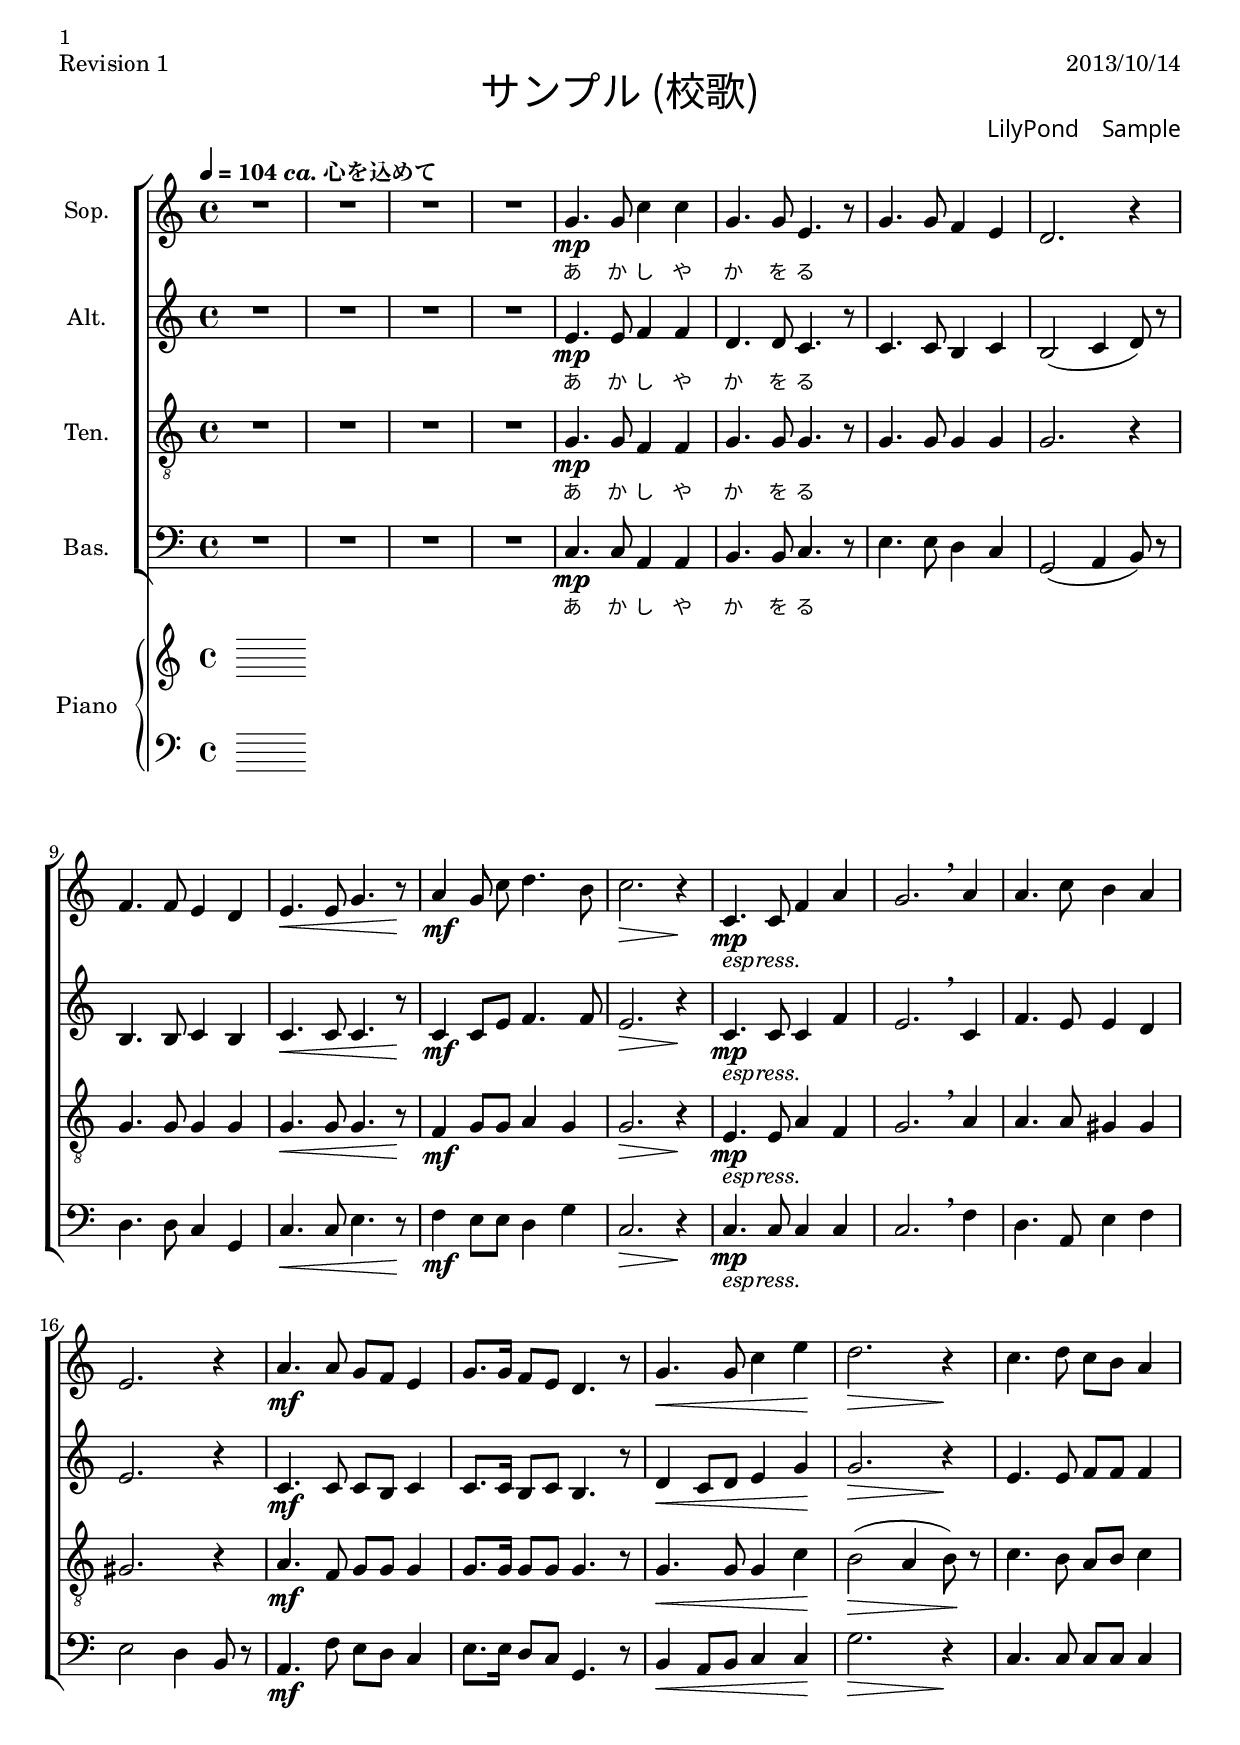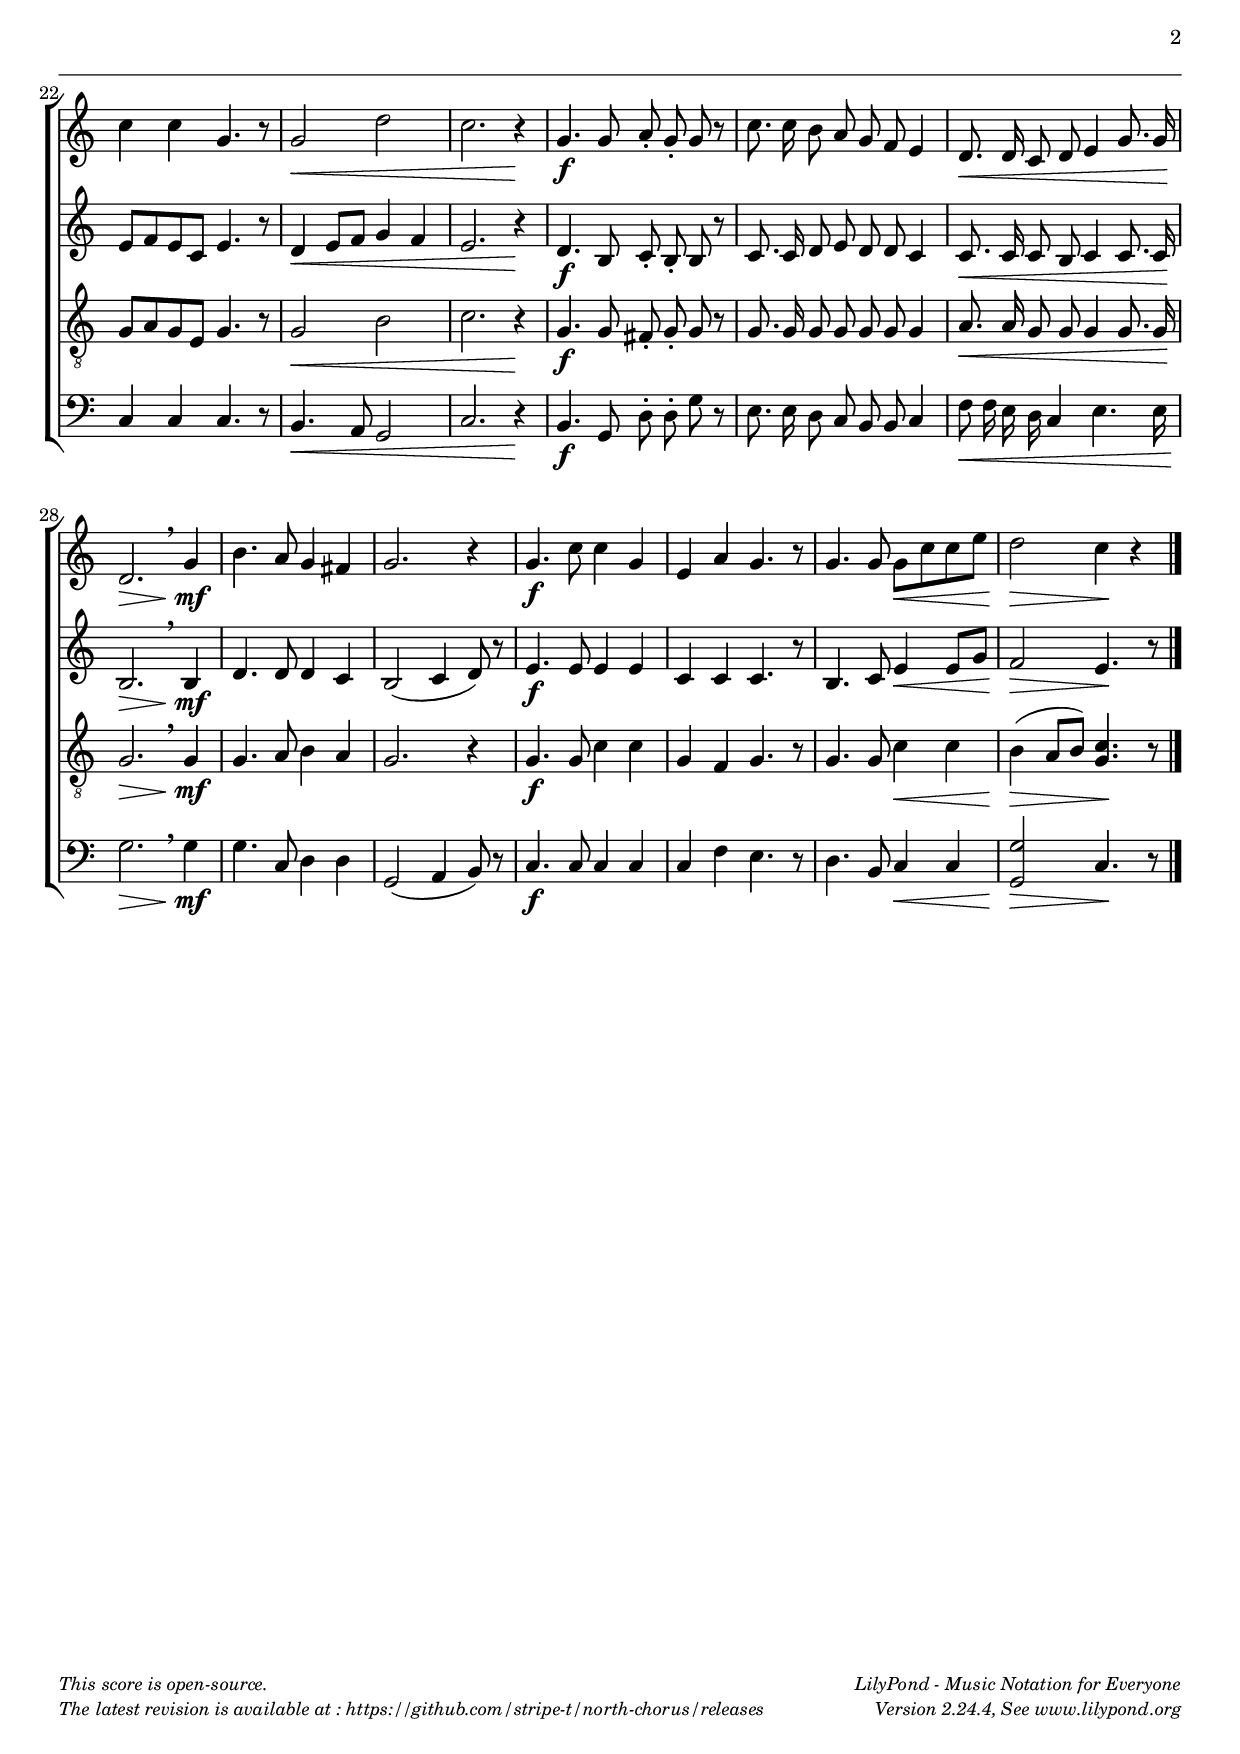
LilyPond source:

% This is an lilypond engraving example.
% Template revision 1
% 
% For Flescobaldi :
% -*- indent-width: 4; tab-width: 4; indent-tabs: true;

\version "2.16.0"

\paper {
	bookTitleMarkup = \markup {
		\column {
			\fill-line {
				"Revision 1"
				"2013/10/14"
			}
			\fill-line {
				\override #'(font-name . "IPAex明朝")
				\fontsize #5 "サンプル (校歌)"
			}
			\fill-line {
				\null
				\override #'(font-name . "IPAex明朝") "LilyPond　Sample"
			}
		}
	}
	oddHeaderMarkup = \markup {
		\column {
			\fill-line {
				\fontsize #-1 \fromproperty #'page:page-number-string \null
			}
			
		}
		
	}
	evenHeaderMarkup = \markup {
		\column {
			\fill-line {
				\null \fontsize #-1 \fromproperty #'page:page-number-string
			}
			\draw-hline
		}
	}

	oddFooterMarkup = \markup {
		\on-the-fly #last-page \column{
			\fontsize #-2 \italic \fill-line {
				\left-column {"This score is open-source." "The latest revision is available at : https://github.com/stripe-t/north-chorus/releases"}
				\right-column {"LilyPond - Music Notation for Everyone" #(string-append "Version " (lilypond-version) ", See www.lilypond.org")}
			}
		}
	}

	evenFooterMarkup = \oddFooterMarkup
}

soprano = \relative c' {
	\set Score.tempoHideNote = ##t 
	\tempo \markup {
		\concat {
			\smaller \general-align #Y #DOWN \note #"4" #1
			" = " "104 " \italic "ca." " 心を込めて"
		}
	} 4=104
	R1*4 |
	g'4.\mp g8 c4 c | g4. g8 e4. r8 | g4. g8 f4 e | d2. r4 |
	f4. f8 e4 d | e4.\< e8 g4. r8\! | a4\mf \autoBeamOff g8 c \autoBeamOn d4. b8 | c2.\> r4\! |
	c,4.\mp-\markup \italic "espress." c8 f4 a | g2. \breathe a4 | a4. c8 b4 a | e2. r4 |
	a4.\mf a8 g f e4 | g8. g16 f8 e d4. r8 | g4.\< g8 c4 e\! | d2.\> r4\! |
	c4. d8 c b a4 | c4 c g4. r8 | g2\< d' | c2. r4\! |
	\autoBeamOff
	g4.\f g8 a-. g-. g r | c8. c16 b8 a g f e4 | d8.\< d16 c8 d e4 g8. g16\! | d2.\> \breathe g4\mf | b4. a8 g4 fis | g2. r4 |
	\autoBeamOn
	g4.\f c8 c4 g | e a g4. r8 | g4. g8 g\< c c e | d2\> c4\! r | \bar "|."
}
sopranolyric = \lyricmode {
	\set ignoreMelismata = ##t
	\override Lyrics . LyricText #'font-name = "IPAex明朝"
	\override Lyrics . LyricText #'font-size = #-1
	あ か し や か を る
}

alto = \relative c'{
	R1*4 | 
	e4.\mp e8 f4 f | d4. d8 c4. r8 | c4. c8 b4 c | b2( c4 d8) r |
	b4. b8 c4 b | c4.\< c8 c4. r8\! | c4\mf c8 e f4. f8 | e2.\> r4\! |
	c4.\mp-\markup \italic "espress." c8 c4 f | e2. \breathe c4 | f4. e8 e4 d e2. r4 |
	c4.\mf c8 c b c4 | c8. c16 b8 c b4. r8 | d4\< c8 d e4 g\! | g2.\> r4\! |
	e4. e8 f f f4 | e8 f e c e4. r8 | d4\< e8 f g4 f | e2. r4\! |
	\autoBeamOff
	d4.\f b8 c-. b-. b r | c8. c16 d8 e d d c4 | c8.\< c16 c8 b c4 c8. c16\! | b2.\> \breathe b4\mf | d4. d8 d4 c | b2( c4 d8) r |
	\autoBeamOn
	e4.\f e8 e4 e | c c c4. r8 | b4. c8 e4\< e8 g | f2\> e4.\! r8 |
	
}
altolyric = \lyricmode {
	\set ignoreMelismata = ##t
	\override Lyrics . LyricText #'font-name = "IPAex明朝"
	\override Lyrics . LyricText #'font-size = #-1
	あ か し や か を る
}

tenor = \relative c {
	R1*4 |
	g'4.\mp g8 f4 f | g4. g8 g4. r8 | g4. g8 g4 g | g2. r4 |
	g4. g8 g4 g | g4.\< g8 g4. r8\! | f4\mf g8 g a4 g | g2.\> r4\! |
	e4.\mp-\markup \italic "espress." e8 a4 f | g2. \breathe a4 | a4. a8 gis4 gis | gis2. r4 |
	a4.\mf f8 g g g4 | g8. g16 g8 g g4. r8 | g4.\< g8 g4 c\! | b2\>( a4 b8\!) r |
	c4. b8 a b c4 | g8 a g e g4. r8 | g2\< b | c2. r4\! |
	\autoBeamOff
	g4.\f g8 fis-. g-. g r | g8. g16 g8 g g g g4 | a8.\< a16 g8 g g4 g8. g16\! | g2.\> \breathe g4\mf | g4. a8 b4 a | g2. r4 |
	\autoBeamOn
	g4.\f g8 c4 c | g f g4. r8 | g4. g8 c4\< c | b4\>( a8 b) <g c>4.\! r8 |
}
tenorlyric = \lyricmode {
	\set ignoreMelismata = ##t
	\override Lyrics . LyricText #'font-name = "IPAex明朝"
	\override Lyrics . LyricText #'font-size = #-1
	あ か し や か を る
}

bass = \relative c {
	R1*4 |
	c4.\mp c8 a4 a | b4. b8 c4. r8 | e4. e8 d4 c | g2( a4 b8) r |
	d4. d8 c4 g | c4.\< c8 e4. r8\! | f4\mf e8 e d4 g | c,2.\> r4\!
	c4.\mp-\markup \italic "espress." c8 c4 c | c2. \breathe f4 | d4. a8 e'4 f | e2 d4 b8 r |
	a4.\mf f'8 e d c4 | e8. e16 d8 c g4. r8 | b4\< a8 b c4 c\! | g'2.\> r4\! |
	c,4. c8 c c c4 | c4 c c4. r8 | b4.\< a8 g2 | c2. r4\! |
	\autoBeamOff
	b4.\f g8 d'8-. d-. g r | e8. e16 d8 c b b c4 | f8\< f16 e d c4 e4. e16 | g2.\> \breathe g4\mf | g4. c,8 d4 d | g,2( a4 b8) r |
	\autoBeamOn
	c4.\f c8 c4 c | c f e4. r8 | d4. b8 c4\< c | <g g'>2\> c4.\! r8 |
}
basslyric = \lyricmode {
	\set ignoreMelismata = ##t
	\override Lyrics . LyricText #'font-name = "IPAex明朝"
	\override Lyrics . LyricText #'font-size = #-1
	あ か し や か を る
}

pianorh = \relative c' {
	\clef treble
	
}
pianolh = \relative c {
	\clef bass

}

\book{
	\score{
		<<
			\new ChoirStaff <<
				\new Staff = "Soprano" <<
					\set Staff.instrumentName = "Sop."
					\set Staff.midiInstrument = "flute"
					\clef treble
					\new Voice = "VoiceSoprano" \soprano
				>>
				\new Lyrics = "LyricsSoprano"

				\new Staff = "Alto" <<
					\set Staff.instrumentName = "Alt."
					\set Staff.midiInstrument = "clarinet"
					\clef treble
					\new Voice = "VoiceAlto" \alto
				>>
				\new Lyrics = "LyricsAlto"

				\new Staff = "Tenor" <<
					\set Staff.instrumentName = "Ten."
					\set Staff.midiInstrument = "oboe"
					\clef "treble_8"
					\new Voice = "VoiceTenor" \tenor
				>>
				\new Lyrics = "LyricsTenor"

				\new Staff = "Bass" <<
					\set Staff.instrumentName = "Bas."
					\set Staff.midiInstrument = "bassoon"
					\clef bass
					\new Voice = "VoiceBass" \bass
				>>
				\new Lyrics = "LyricsBass"

				\context Lyrics = "LyricsSoprano" {
					\lyricsto "VoiceSoprano" {
						\sopranolyric
					}
				}
				\context Lyrics = "LyricsAlto" {
					\lyricsto "VoiceAlto" {
						\altolyric
					}
				}
				\context Lyrics = "LyricsTenor" {
					\lyricsto "VoiceTenor" {
						\tenorlyric
					}
				}
				\context Lyrics = "LyricsBass" {
					\lyricsto "VoiceBass" {
						\basslyric
					}
				}
			>>

			\new PianoStaff = "Piano" \with {
			    fontSize = #-1
				\override StaffSymbol #'staff-space = #(magstep -1)
			}<<
				\set PianoStaff.instrumentName = "Piano"
				\new Staff \pianorh
				\new Staff \pianolh
			>>
		>>
		\layout {}
		\midi {}
	}
}
%{\book{
	\score{
		\new PianoStaff <<
			\override Score.StaffSymbol #'ledger-line-thickness = #'(1.0 . 0.0)
			\new Staff {
				\overrideProperty #"Score.NonMusicalPaperColumn"
				#'line-break-system-details #'((Y-offset . 10)(alignment-distances . (6 0)))
				\clef treble <<{\voiceOne \soprano}\new Voice{\voiceTwo \alto}>>
			}
			\new Staff <<\clef bass \tenor \bass>>
		>>
	}
}
%}